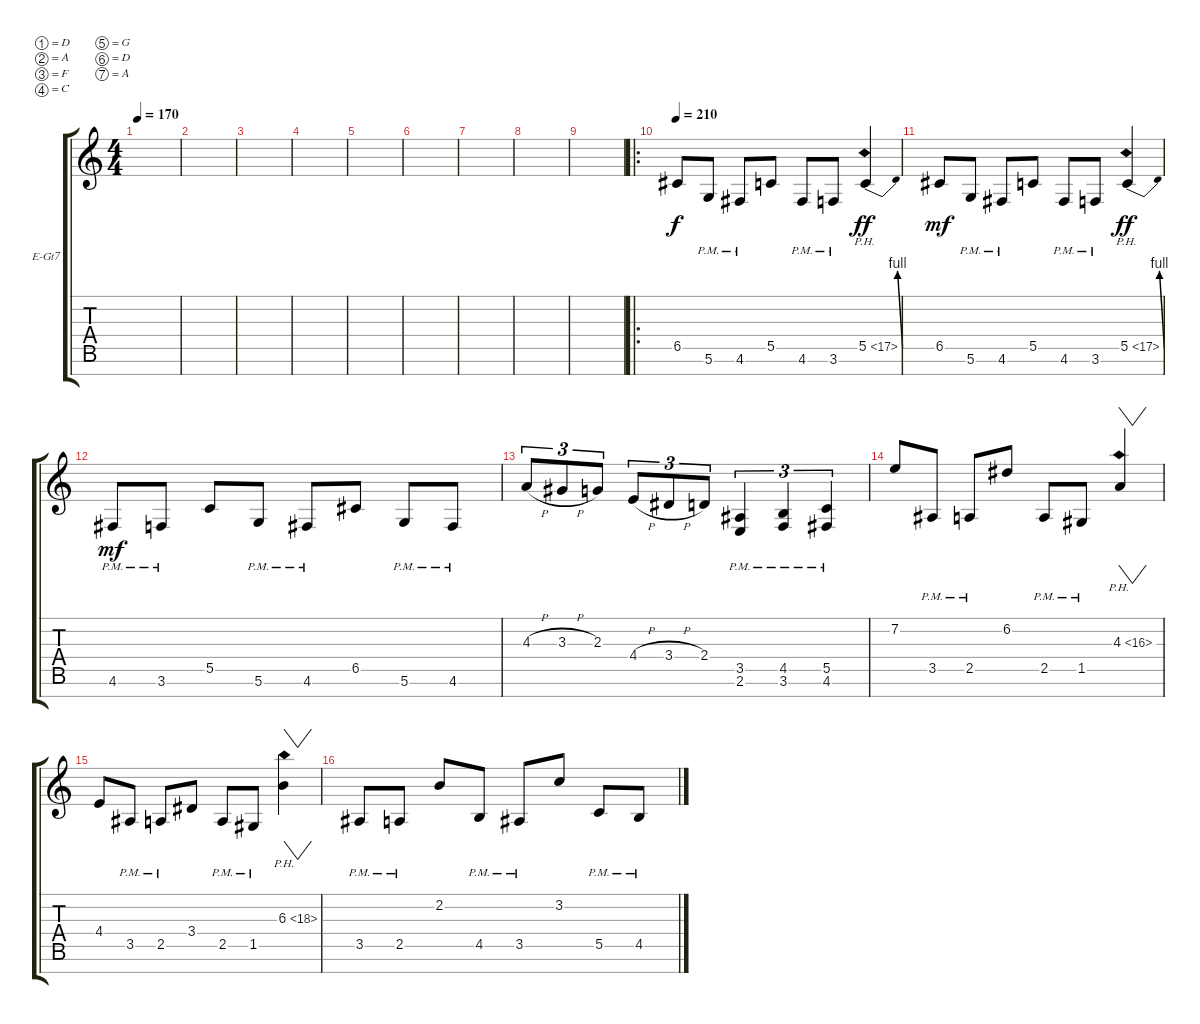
\defaultSystemsLayout 4
\bracketExtendMode groupsimilarinstruments
\firstSystemTrackNameOrientation horizontal
\otherSystemsTrackNameOrientation horizontal
\track ("Travis" "E-Gt7") {instrument distortionguitar}
\staff {score tabs}
\tuning (D4 A3 F3 C3 G2 D2 A1)
\ts (4 4)
\tempo 170
\clef g2
\scale
0.333333
\ks c
|
\scale
0.333333 |
\scale
0.333333 |
\scale
0.333333 |
|
|
|
|
|
\ro
\tempo 210
6.5.8 5.6{pm}.8 4.6{pm}.8 5.5.8 4.6{pm}.8 3.6{pm}.8 5.5{be (bend 0 0 15 4) ph 12}.4{dy ff} |
6.5.8{dy mf} 5.6{pm}.8 4.6{pm}.8 5.5.8 4.6{pm}.8 3.6{pm}.8 5.5{be (bend 0 0 15 4) ph 12}.4{dy ff} |
4.6{pm}.8{dy mf} 3.6{pm}.8 5.5.8 5.6{pm}.8 4.6{pm}.8 6.5.8 5.6{pm}.8 4.6{pm}.8 |
4.3{h}.8{tu (3 2)} 3.3{h}.8{tu (3 2)} 2.3.8{tu (3 2)} 4.4{h}.8{tu (3 2)} 3.4{h}.8{tu (3 2)} 2.4.8{tu (3 2)} (3.5{pm} 2.6{pm}).4{tu (3 2)} (4.5{pm} 3.6{pm}).4{tu (3 2)} (5.5{pm} 4.6{pm}).4{tu (3 2)} |
7.2.8 3.5{pm}.8 2.5{pm}.8 6.2.8 2.5{pm}.8 1.5{pm}.8 4.3{ph 12}.4{vw} |
4.4.8 3.5{pm}.8 2.5{pm}.8 3.4.8 2.5{pm}.8 1.5{pm}.8 6.3{ph 12}.4{vw} |
3.5{pm}.8 2.5{pm}.8 2.2.8 4.5{pm}.8 3.5{pm}.8 3.2.8 5.5{pm}.8 4.5{pm}.8
